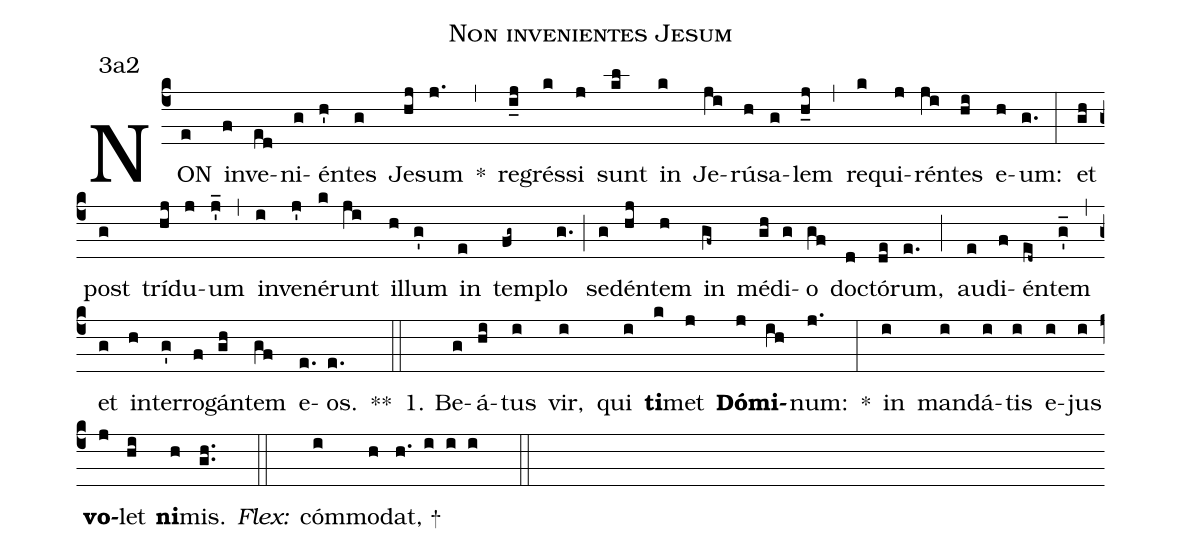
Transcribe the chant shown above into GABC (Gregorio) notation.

name:Non invenientes Jesum;
office-part:Antiphona;
mode:3;
annotation:3a2;
%%
(c4) NON(e) in(f)ve(ed)ni(g)én(h')tes(g) Je(hj)sum(j.) *(,) re(i_j)grés(k)si(j) sunt(kl) in(k) Je(ji)rú(h)sa(g)lem(h_j) (,) re(k)qui(j)rén(ji)tes(hi) e(h)um:(g.) (:) et(gh) post(g) trí(hj)du(j)um(j'_) (,) in(i)ve(j')né(k)runt(ji) il(h)lum(g') in(e) tem(fg~)plo(g.) (;) se(g)dén(hj)tem(h) in(gf~) mé(gh)di(g)o(gf) do(d)ctó(de)rum,(e.) (;) au(e)di(f)én(ed~)tem(g'_) (,) et(g) in(h)ter(g')ro(f)gán(gh)tem(gf) e(e.)os.(e.) **(::)
1. Be(g)á(hi)tus(i) vir,(i) qui(i) <b>ti</b>(k)met(j) <b>Dó</b>(j)<b>mi</b>(ih)num:(j.) *(:) in(i) man(i)dá(i)tis(i) e(i)jus(i) <b>vo</b>(j)let(hi) <b>ni</b>(h)mis.(gh..)
<i>Flex:</i>(::)  cóm(i)mo(h)dat, +(h. i i i  ::)
